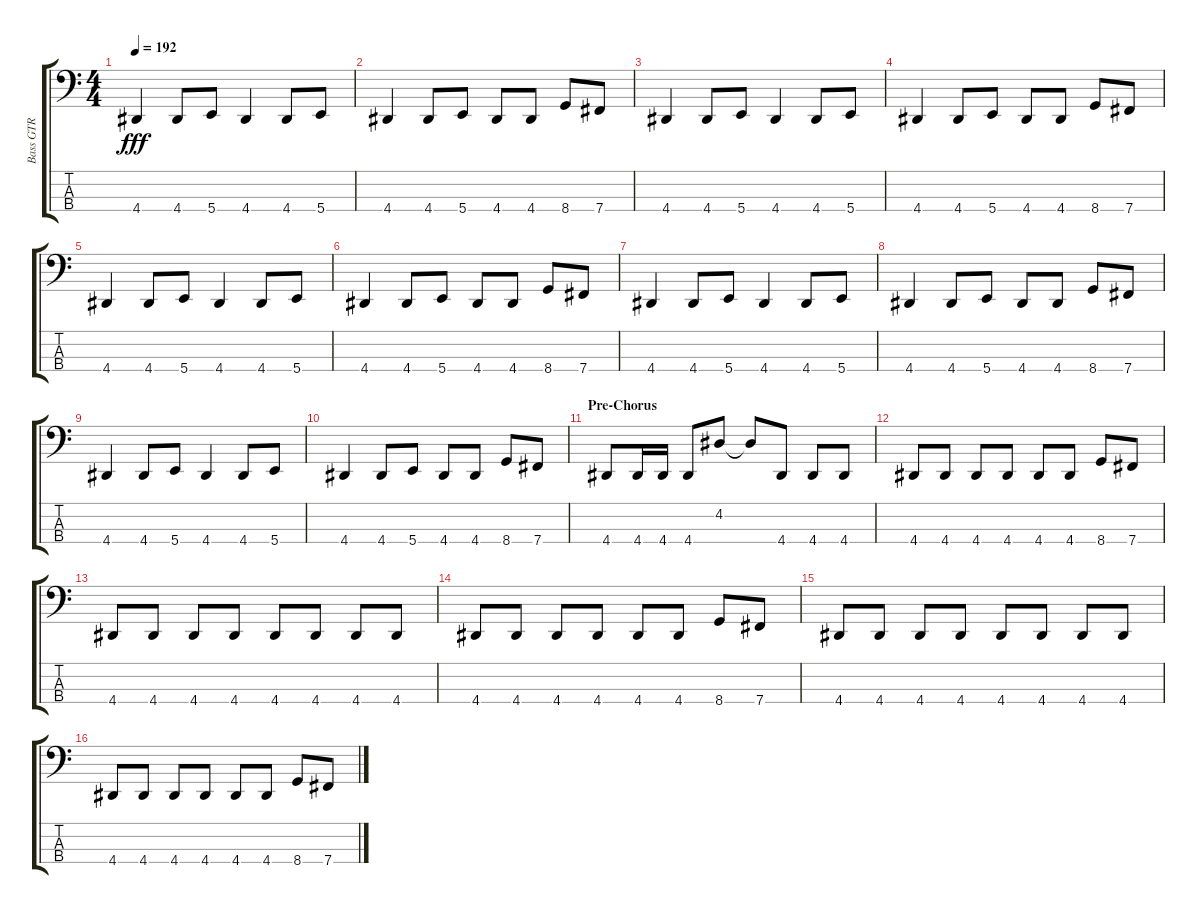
\track ("Bass GTR" "Bass GTR") {instrument electricbassfinger}
\staff {score tabs}
\tuning (E2 B1 Gb1 B0) {hide}
\ts (4 4)
\tempo 192
\clef f4
\ks aminor
4.4.4{dy fff} 4.4.8 5.4.8 4.4.4 4.4.8 5.4.8 |
4.4.4 4.4.8 5.4.8 4.4.8 4.4.8 8.4.8 7.4.8 |
4.4.4 4.4.8 5.4.8 4.4.4 4.4.8 5.4.8 |
4.4.4 4.4.8 5.4.8 4.4.8 4.4.8 8.4.8 7.4.8 |
4.4.4 4.4.8 5.4.8 4.4.4 4.4.8 5.4.8 |
4.4.4 4.4.8 5.4.8 4.4.8 4.4.8 8.4.8 7.4.8 |
4.4.4 4.4.8 5.4.8 4.4.4 4.4.8 5.4.8 |
4.4.4 4.4.8 5.4.8 4.4.8 4.4.8 8.4.8 7.4.8 |
4.4.4 4.4.8 5.4.8 4.4.4 4.4.8 5.4.8 |
4.4.4 4.4.8 5.4.8 4.4.8 4.4.8 8.4.8 7.4.8 |
\section ("" "Pre-Chorus")
4.4.8 4.4.16 4.4.16 4.4.8 4.2.8 4.2{t}.8 4.4.8 4.4.8 4.4.8 |
4.4.8 4.4.8 4.4.8 4.4.8 4.4.8 4.4.8 8.4.8 7.4.8 |
4.4.8 4.4.8 4.4.8 4.4.8 4.4.8 4.4.8 4.4.8 4.4.8 |
4.4.8 4.4.8 4.4.8 4.4.8 4.4.8 4.4.8 8.4.8 7.4.8 |
4.4.8 4.4.8 4.4.8 4.4.8 4.4.8 4.4.8 4.4.8 4.4.8 |
4.4.8 4.4.8 4.4.8 4.4.8 4.4.8 4.4.8 8.4.8 7.4.8
